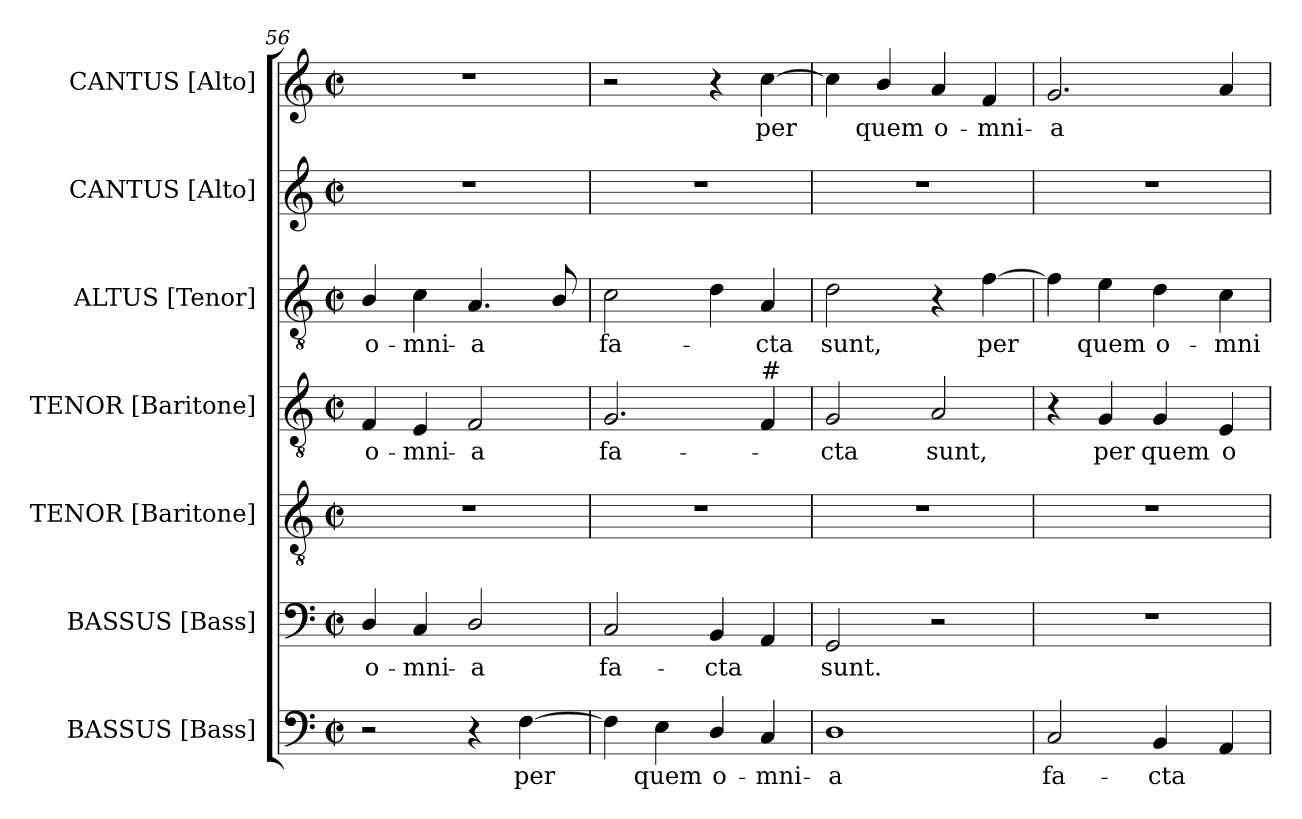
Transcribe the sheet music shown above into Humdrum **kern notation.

**kern	**text	**kern	**text	**kern	**kern	**text	**kern	**text	**kern	**kern	**text
*part7	*part7	*part6	*part6	*part5	*part4	*part4	*part3	*part3	*part2	*part1	*part1
*staff7	*staff7	*staff6	*staff6	*staff5	*staff4	*staff4	*staff3	*staff3	*staff2	*staff1	*staff1
*I"BASSUS [Bass]	*	*I"BASSUS [Bass]	*	*I"TENOR [Baritone]	*I"TENOR [Baritone]	*	*I"ALTUS [Tenor]	*	*I"CANTUS [Alto]	*I"CANTUS [Alto]	*
*I'B.	*	*I'B.	*	*I'Bar.	*I'Bar.	*	*I'T.	*	*I'A.	*I'A.	*
*clefF4	*	*clefF4	*	*clefGv2	*clefGv2	*	*clefGv2	*	*clefG2	*clefG2	*
*	*	*	*	*ITrd7c12	*ITrd7c12	*	*ITrd7c12	*	*	*	*
*k[]	*	*k[]	*	*k[]	*k[]	*	*k[]	*	*k[]	*k[]	*
*C:	*	*C:	*	*C:	*C:	*	*C:	*	*C:	*C:	*
*M2/2	*	*M2/2	*	*M2/2	*M2/2	*	*M2/2	*	*M2/2	*M2/2	*
*met(c|)	*	*met(c|)	*	*met(c|)	*met(c|)	*	*met(c|)	*	*met(c|)	*met(c|)	*
=56	=56	=56	=56	=56	=56	=56	=56	=56	=56	=56	=56
!	!	!	!LO:LY:b:color=#000000	!	!	!	!	!	!	!	!
!	!	!	!	!	!	!LO:LY:b:color=#000000	!	!	!	!	!
!	!	!	!	!	!	!	!	!LO:LY:b:color=#000000	!	!	!
2r	.	4Di/	o-	1r	4FFi/	o-	4BBi/	o-	1r	1r	.
!	!	!	!LO:LY:b:color=#000000	!	!	!	!	!	!	!	!
!	!	!	!	!	!	!LO:LY:b:color=#000000	!	!	!	!	!
!	!	!	!	!	!	!	!	!LO:LY:b:color=#000000	!	!	!
.	.	4Ci/	-mni-	.	4EEi/	-mni-	4Ci\	-mni-	.	.	.
!	!	!	!LO:LY:b:color=#000000	!	!	!	!	!	!	!	!
!	!	!	!	!	!	!LO:LY:b:color=#000000	!	!	!	!	!
!	!	!	!	!	!	!	!	!LO:LY:b:color=#000000	!	!	!
4r	.	2Di/	-a	.	2FFi/	-a	4.AAi/	-a	.	.	.
!	!LO:LY:b:color=#000000	!	!	!	!	!	!	!	!	!	!
[>4Fi\	per	.	.	.	.	.	.	.	.	.	.
.	.	.	.	.	.	.	8BBi/	.	.	.	.
=57	=57	=57	=57	=57	=57	=57	=57	=57	=57	=57	=57
!	!	!	!LO:LY:b:color=#000000	!	!	!	!	!	!	!	!
!	!	!	!	!	!	!LO:LY:b:color=#000000	!	!	!	!	!
!	!	!	!	!	!	!	!	!LO:LY:b:color=#000000	!	!	!
4Fi\]	.	2Ci/	fa-	1r	2.GGi/	fa-	2Ci\	fa-	1r	2r	.
!	!LO:LY:b:color=#000000	!	!	!	!	!	!	!	!	!	!
4Ei\	quem	.	.	.	.	.	.	.	.	.	.
!	!LO:LY:b:color=#000000	!	!	!	!	!	!	!	!	!	!
!	!	!	!LO:LY:b:color=#000000	!	!	!	!	!	!	!	!
4Di/	o-	4BBi/	-cta	.	.	.	4Di\	.	.	4r	.
!	!LO:LY:b:color=#000000	!	!	!	!	!	!	!	!	!	!
!	!	!	!	!	!	!	!	!LO:LY:b:color=#000000	!	!	!
!	!	!	!	!	!LO:TX:t=#	!	!	!	!	!	!
!	!	!	!	!	!	!	!	!	!	!	!LO:LY:b:color=#000000
4Ci/	-mni-	4AAi/	.	.	4FFi/	.	4AAi/	-cta	.	[>4cci\	per
=58	=58	=58	=58	=58	=58	=58	=58	=58	=58	=58	=58
!	!LO:LY:b:color=#000000	!	!	!	!	!	!	!	!	!	!
!	!	!	!LO:LY:b:color=#000000	!	!	!	!	!	!	!	!
!	!	!	!	!	!	!LO:LY:b:color=#000000	!	!	!	!	!
!	!	!	!	!	!	!	!	!LO:LY:b:color=#000000	!	!	!
1Di	-a	2GGi/	sunt.	1r	2GGi/	-cta	2Di\	sunt,	1r	4cci\]	.
!	!	!	!	!	!	!	!	!	!	!	!LO:LY:b:color=#000000
.	.	.	.	.	.	.	.	.	.	4bi/	quem
!	!	!	!	!	!	!LO:LY:b:color=#000000	!	!	!	!	!
!	!	!	!	!	!	!	!	!	!	!	!LO:LY:b:color=#000000
.	.	2r	.	.	2AAi/	sunt,	4r	.	.	4ai/	o-
!	!	!	!	!	!	!	!	!LO:LY:b:color=#000000	!	!	!
!	!	!	!	!	!	!	!	!	!	!	!LO:LY:b:color=#000000
.	.	.	.	.	.	.	[>4Fi\	per	.	4fi/	-mni-
=59	=59	=59	=59	=59	=59	=59	=59	=59	=59	=59	=59
!	!LO:LY:b:color=#000000	!	!	!	!	!	!	!	!	!	!
!	!	!	!	!	!	!	!	!	!	!	!LO:LY:b:color=#000000
2Ci/	fa-	1r	.	1r	4r	.	4Fi\]	.	1r	2.gi/	-a
!	!	!	!	!	!	!LO:LY:b:color=#000000	!	!	!	!	!
!	!	!	!	!	!	!	!	!LO:LY:b:color=#000000	!	!	!
.	.	.	.	.	4GGi/	per	4Ei\	quem	.	.	.
!	!LO:LY:b:color=#000000	!	!	!	!	!	!	!	!	!	!
!	!	!	!	!	!	!LO:LY:b:color=#000000	!	!	!	!	!
!	!	!	!	!	!	!	!	!LO:LY:b:color=#000000	!	!	!
4BBi/	-cta	.	.	.	4GGi/	quem	4Di\	o-	.	.	.
!	!	!	!	!	!	!LO:LY:b:color=#000000	!	!	!	!	!
!	!	!	!	!	!	!	!	!LO:LY:b:color=#000000	!	!	!
4AAi/	.	.	.	.	4EEi/	o-	4Ci\	-mni-	.	4ai/	.
=	=	=	=	=	=	=	=	=	=	=	=
*-	*-	*-	*-	*-	*-	*-	*-	*-	*-	*-	*-
